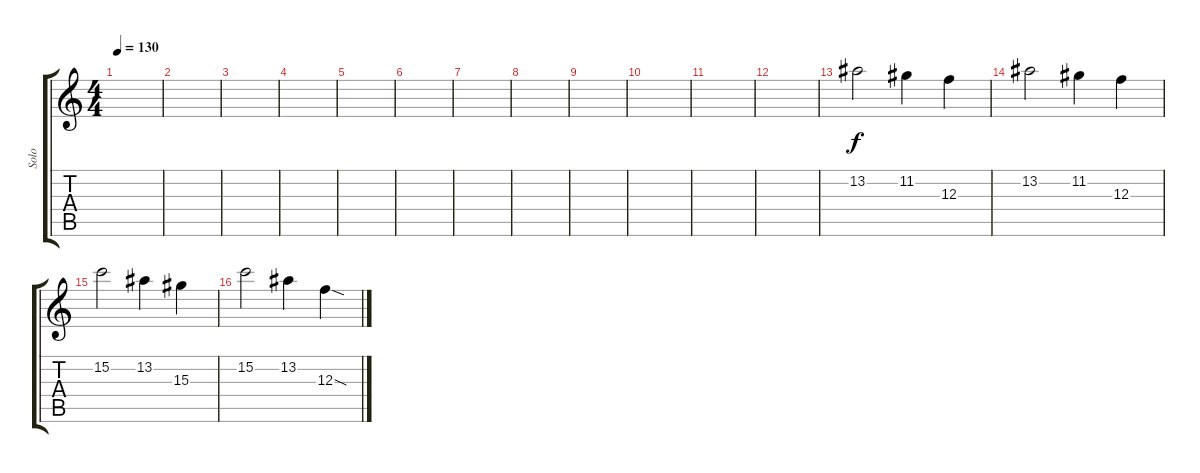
\track ("Solo" "Solo") {instrument overdrivenguitar}
\staff {score tabs}
\tuning (D4 A3 F3 C3 G2 D2) {hide}
\ts (4 4)
\tempo 130
\clef g2
\ks c
|
|
|
|
|
|
|
|
|
|
|
|
13.2.2 11.2.4 12.3.4 |
13.2.2 11.2.4 12.3.4 |
15.2.2 13.2.4 15.3.4 |
15.2.2 13.2.4 12.3{sod}.4
